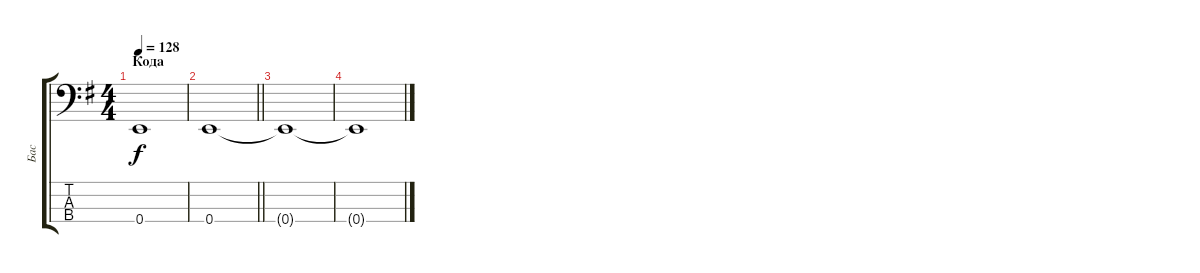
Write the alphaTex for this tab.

\track ("Бас" "Бас") {instrument acousticbass}
\staff {score tabs}
\tuning (G2 D2 A1 E1) {hide}
\ts (4 4)
\section ("" "Кода")
\tempo 128
\clef f4
\ks eminor
0.4.1{dy f} |
\barLineRight lightlight
0.4.1 |
0.4{t}.1 |
0.4{t}.1
